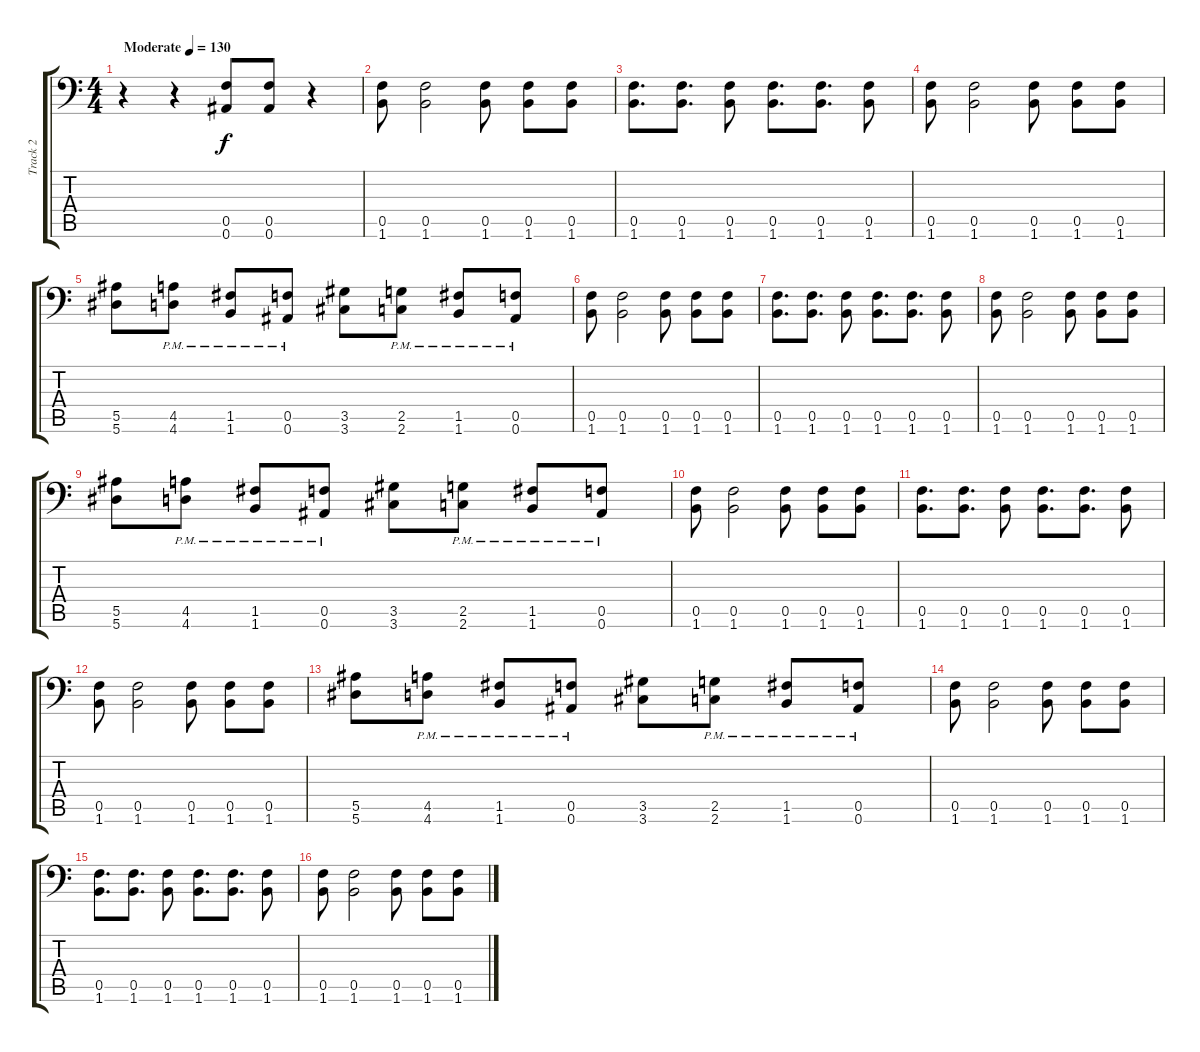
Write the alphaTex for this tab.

\track ("Track 2" "Track 2") {instrument distortionguitar}
\staff {score tabs}
\tuning (C4 G3 Eb3 Bb2 F2 Bb1) {hide}
\ts (4 4)
\tempo (130 "Moderate")
\clef f4
\ks c
r.4{dy f instrument distortionguitar} r.4 (0.5 0.6).8 (0.5 0.6).8 r.4 |
(0.5 1.6).8 (0.5 1.6).2 (0.5 1.6).8 (0.5 1.6).8 (0.5 1.6).8 |
(0.5 1.6).8{d} (0.5 1.6).8{d} (0.5 1.6).8 (0.5 1.6).8{d} (0.5 1.6).8{d} (0.5 1.6).8 |
(0.5 1.6).8 (0.5 1.6).2 (0.5 1.6).8 (0.5 1.6).8 (0.5 1.6).8 |
(5.5 5.6).8 (4.5 4.6{pm}).8 (1.5 1.6{pm}).8 (0.5 0.6{pm}).8 (3.5 3.6).8 (2.5 2.6{pm}).8 (1.5 1.6{pm}).8 (0.5 0.6{pm}).8 |
(0.5 1.6).8 (0.5 1.6).2 (0.5 1.6).8 (0.5 1.6).8 (0.5 1.6).8 |
(0.5 1.6).8{d} (0.5 1.6).8{d} (0.5 1.6).8 (0.5 1.6).8{d} (0.5 1.6).8{d} (0.5 1.6).8 |
(0.5 1.6).8 (0.5 1.6).2 (0.5 1.6).8 (0.5 1.6).8 (0.5 1.6).8 |
(5.5 5.6).8 (4.5 4.6{pm}).8 (1.5 1.6{pm}).8 (0.5 0.6{pm}).8 (3.5 3.6).8 (2.5 2.6{pm}).8 (1.5 1.6{pm}).8 (0.5 0.6{pm}).8 |
(0.5 1.6).8 (0.5 1.6).2 (0.5 1.6).8 (0.5 1.6).8 (0.5 1.6).8 |
(0.5 1.6).8{d} (0.5 1.6).8{d} (0.5 1.6).8 (0.5 1.6).8{d} (0.5 1.6).8{d} (0.5 1.6).8 |
(0.5 1.6).8 (0.5 1.6).2 (0.5 1.6).8 (0.5 1.6).8 (0.5 1.6).8 |
(5.5 5.6).8 (4.5 4.6{pm}).8 (1.5 1.6{pm}).8 (0.5 0.6{pm}).8 (3.5 3.6).8 (2.5 2.6{pm}).8 (1.5 1.6{pm}).8 (0.5 0.6{pm}).8 |
(0.5 1.6).8 (0.5 1.6).2 (0.5 1.6).8 (0.5 1.6).8 (0.5 1.6).8 |
(0.5 1.6).8{d} (0.5 1.6).8{d} (0.5 1.6).8 (0.5 1.6).8{d} (0.5 1.6).8{d} (0.5 1.6).8 |
(0.5 1.6).8 (0.5 1.6).2 (0.5 1.6).8 (0.5 1.6).8 (0.5 1.6).8
